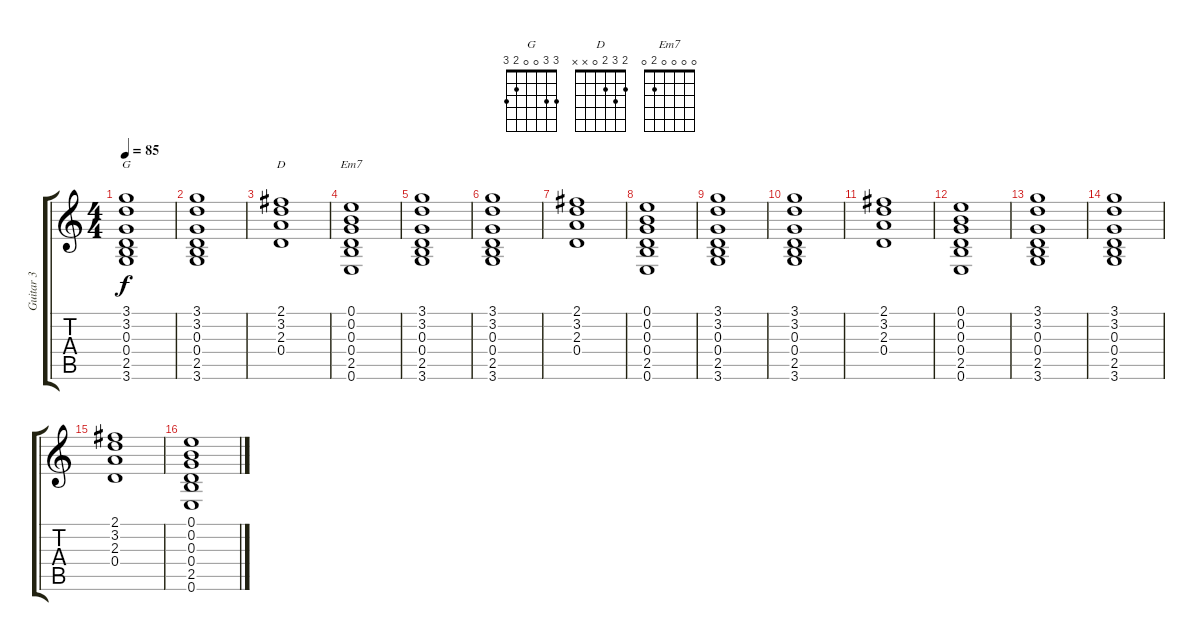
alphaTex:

\track ("Guitar 3" "Guitar 3") {instrument distortionguitar}
\staff {score tabs}
\tuning (E4 B3 G3 D3 A2 E2) {hide}
\chord ("G" 3 3 0 0 2 3)
\chord ("D" 2 3 2 0 x x)
\chord ("Em7" 0 0 0 0 2 0)
\ts (4 4)
\tempo 85
\clef g2
\ks c
(3.1 3.2 0.3 0.4 2.5 3.6).1{ch "G" dy f} |
(3.1 3.2 0.3 0.4 2.5 3.6).1 |
(2.1 3.2 2.3 0.4).1{ch "D"} |
(0.1 0.2 0.3 0.4 2.5 0.6).1{ch "Em7"} |
(3.1 3.2 0.3 0.4 2.5 3.6).1 |
(3.1 3.2 0.3 0.4 2.5 3.6).1 |
(2.1 3.2 2.3 0.4).1 |
(0.1 0.2 0.3 0.4 2.5 0.6).1 |
(3.1 3.2 0.3 0.4 2.5 3.6).1 |
(3.1 3.2 0.3 0.4 2.5 3.6).1 |
(2.1 3.2 2.3 0.4).1 |
(0.1 0.2 0.3 0.4 2.5 0.6).1 |
(3.1 3.2 0.3 0.4 2.5 3.6).1 |
(3.1 3.2 0.3 0.4 2.5 3.6).1 |
(2.1 3.2 2.3 0.4).1 |
(0.1 0.2 0.3 0.4 2.5 0.6).1
